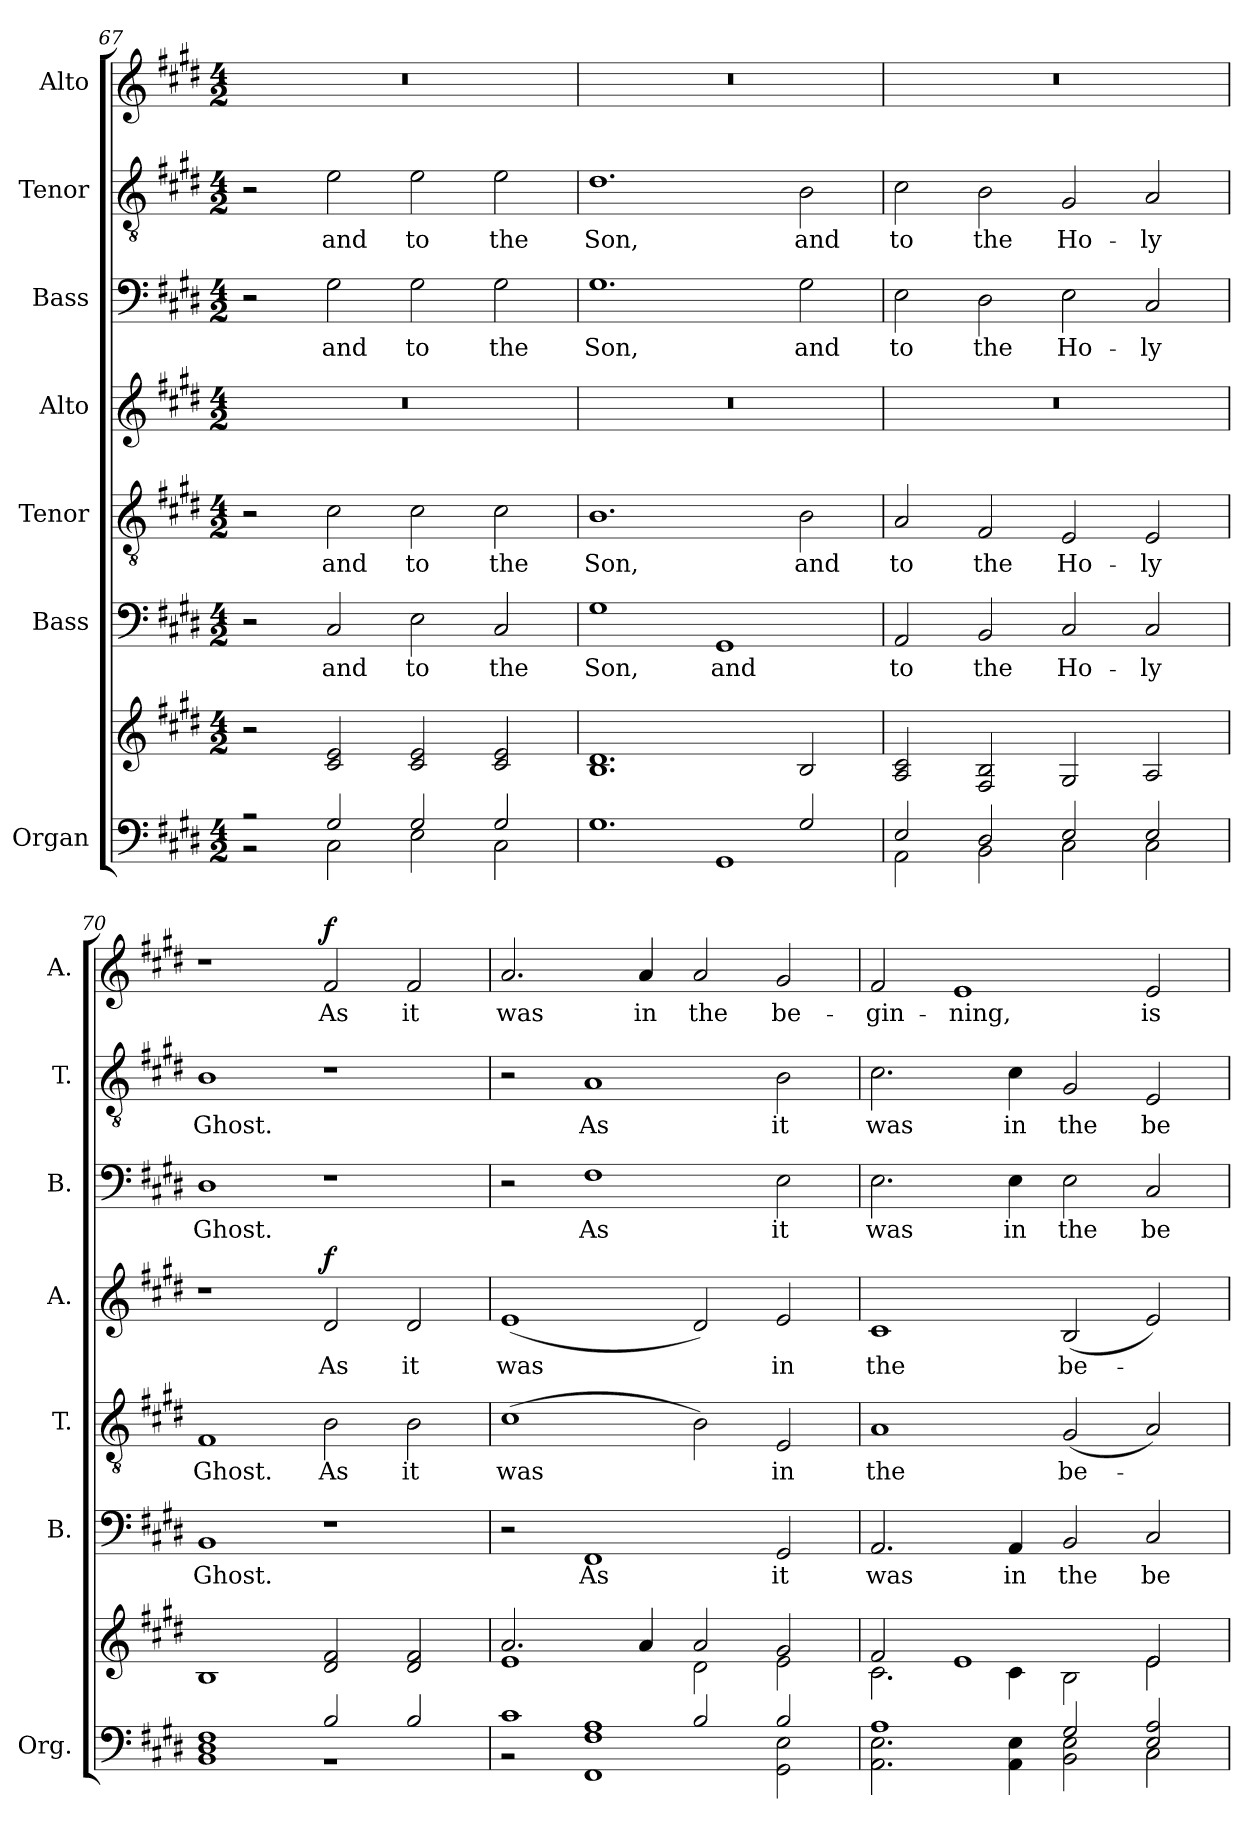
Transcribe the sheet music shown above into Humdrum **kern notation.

**kern	**kern	**kern	**text	**kern	**text	**kern	**text	**dynam	**kern	**text	**kern	**text	**kern	**text	**dynam
*part7	*part7	*part6	*part6	*part5	*part5	*part4	*part4	*part4	*part3	*part3	*part2	*part2	*part1	*part1	*part1
*staff8	*staff7	*staff6	*staff6	*staff5	*staff5	*staff4	*staff4	*staff4	*staff3	*staff3	*staff2	*staff2	*staff1	*staff1	*staff1
*I"Organ	*	*I"Bass	*	*I"Tenor	*	*I"Alto	*	*	*I"Bass	*	*I"Tenor	*	*I"Alto	*	*
*I'Org.	*	*I'B.	*	*I'T.	*	*I'A.	*	*	*I'B.	*	*I'T.	*	*I'A.	*	*
*clefF4	*clefG2	*clefF4	*	*clefGv2	*	*clefG2	*	*	*clefF4	*	*clefGv2	*	*clefG2	*	*
*	*	*	*	*ITrd7c12	*	*	*	*	*	*	*ITrd7c12	*	*	*	*
*k[f#c#g#d#]	*k[f#c#g#d#]	*k[f#c#g#d#]	*	*k[f#c#g#d#]	*	*k[f#c#g#d#]	*	*	*k[f#c#g#d#]	*	*k[f#c#g#d#]	*	*k[f#c#g#d#]	*	*
*E:	*E:	*E:	*	*E:	*	*E:	*	*	*E:	*	*E:	*	*E:	*	*
*M4/2	*M4/2	*M4/2	*	*M4/2	*	*M4/2	*	*	*M4/2	*	*M4/2	*	*M4/2	*	*
=67	=67	=67	=67	=67	=67	=67	=67	=67	=67	=67	=67	=67	=67	=67	=67
*^	*	*	*	*	*	*	*	*	*	*	*	*	*	*	*
!	!	!	!	!	!	!	!LO:N:vis=1	!	!	!	!	!	!	!LO:N:vis=1	!	!
2r	2r	2r	2r	.	2r	.	0r	.	.	2r	.	2r	.	0r	.	.
!	!	!	!	!LO:LY:b:color=#000000	!	!	!	!	!	!	!	!	!	!	!	!
!	!	!	!	!	!	!LO:LY:b:color=#000000	!	!	!	!	!	!	!	!	!	!
!	!	!	!	!	!	!	!	!	!	!	!LO:LY:b:color=#000000	!	!	!	!	!
!	!	!	!	!	!	!	!	!	!	!	!	!	!LO:LY:b:color=#000000	!	!	!
2G#i/	2C#i\	2c#i/ 2ei	2C#i/	and	2C#i\	and	.	.	.	2G#i\	and	2Ei\	and	.	.	.
!	!	!	!	!LO:LY:b:color=#000000	!	!	!	!	!	!	!	!	!	!	!	!
!	!	!	!	!	!	!LO:LY:b:color=#000000	!	!	!	!	!	!	!	!	!	!
!	!	!	!	!	!	!	!	!	!	!	!LO:LY:b:color=#000000	!	!	!	!	!
!	!	!	!	!	!	!	!	!	!	!	!	!	!LO:LY:b:color=#000000	!	!	!
2G#i/	2Ei\	2c#i/ 2ei	2Ei\	to	2C#i\	to	.	.	.	2G#i\	to	2Ei\	to	.	.	.
!	!	!	!	!LO:LY:b:color=#000000	!	!	!	!	!	!	!	!	!	!	!	!
!	!	!	!	!	!	!LO:LY:b:color=#000000	!	!	!	!	!	!	!	!	!	!
!	!	!	!	!	!	!	!	!	!	!	!LO:LY:b:color=#000000	!	!	!	!	!
!	!	!	!	!	!	!	!	!	!	!	!	!	!LO:LY:b:color=#000000	!	!	!
2G#i/	2C#i\	2c#i/ 2ei	2C#i/	the	2C#i\	the	.	.	.	2G#i\	the	2Ei\	the	.	.	.
=68	=68	=68	=68	=68	=68	=68	=68	=68	=68	=68	=68	=68	=68	=68	=68	=68
!	!	!	!	!LO:LY:b:color=#000000	!	!	!	!	!	!	!	!	!	!	!	!
!	!	!	!	!	!	!LO:LY:b:color=#000000	!LO:N:vis=1	!	!	!	!	!	!	!	!	!
!	!	!	!	!	!	!	!	!	!	!	!LO:LY:b:color=#000000	!	!	!	!	!
!	!	!	!	!	!	!	!	!	!	!	!	!	!LO:LY:b:color=#000000	!LO:N:vis=1	!	!
1.G#i	1ryy	1.Bi 1.d#i	1G#i	Son,	1.BBi	Son,	0r	.	.	1.G#i	Son,	1.D#i	Son,	0r	.	.
!	!	!	!	!LO:LY:b:color=#000000	!	!	!	!	!	!	!	!	!	!	!	!
.	1GG#i	.	1GG#i	and	.	.	.	.	.	.	.	.	.	.	.	.
!	!	!	!	!	!	!LO:LY:b:color=#000000	!	!	!	!	!	!	!	!	!	!
!	!	!	!	!	!	!	!	!	!	!	!LO:LY:b:color=#000000	!	!	!	!	!
!	!	!	!	!	!	!	!	!	!	!	!	!	!LO:LY:b:color=#000000	!	!	!
2G#i/	.	2Bi/	.	.	2BBi\	and	.	.	.	2G#i\	and	2BBi\	and	.	.	.
=69	=69	=69	=69	=69	=69	=69	=69	=69	=69	=69	=69	=69	=69	=69	=69	=69
!	!	!	!	!LO:LY:b:color=#000000	!	!	!	!	!	!	!	!	!	!	!	!
!	!	!	!	!	!	!LO:LY:b:color=#000000	!LO:N:vis=1	!	!	!	!	!	!	!	!	!
!	!	!	!	!	!	!	!	!	!	!	!LO:LY:b:color=#000000	!	!	!	!	!
!	!	!	!	!	!	!	!	!	!	!	!	!	!LO:LY:b:color=#000000	!LO:N:vis=1	!	!
2Ei/	2AAi\	2Ai/ 2c#i	2AAi/	to	2AAi/	to	0r	.	.	2Ei\	to	2C#i\	to	0r	.	.
!	!	!	!	!LO:LY:b:color=#000000	!	!	!	!	!	!	!	!	!	!	!	!
!	!	!	!	!	!	!LO:LY:b:color=#000000	!	!	!	!	!	!	!	!	!	!
!	!	!	!	!	!	!	!	!	!	!	!LO:LY:b:color=#000000	!	!	!	!	!
!	!	!	!	!	!	!	!	!	!	!	!	!	!LO:LY:b:color=#000000	!	!	!
2D#i/	2BBi\	2F#i/ 2Bi	2BBi/	the	2FF#i/	the	.	.	.	2D#i\	the	2BBi\	the	.	.	.
!	!	!	!	!LO:LY:b:color=#000000	!	!	!	!	!	!	!	!	!	!	!	!
!	!	!	!	!	!	!LO:LY:b:color=#000000	!	!	!	!	!	!	!	!	!	!
!	!	!	!	!	!	!	!	!	!	!	!LO:LY:b:color=#000000	!	!	!	!	!
!	!	!	!	!	!	!	!	!	!	!	!	!	!LO:LY:b:color=#000000	!	!	!
2Ei/	2C#i\	2G#i/	2C#i/	Ho-	2EEi/	Ho-	.	.	.	2Ei\	Ho-	2GG#i/	Ho-	.	.	.
!	!	!	!	!LO:LY:b:color=#000000	!	!	!	!	!	!	!	!	!	!	!	!
!	!	!	!	!	!	!LO:LY:b:color=#000000	!	!	!	!	!	!	!	!	!	!
!	!	!	!	!	!	!	!	!	!	!	!LO:LY:b:color=#000000	!	!	!	!	!
!	!	!	!	!	!	!	!	!	!	!	!	!	!LO:LY:b:color=#000000	!	!	!
2Ei/	2C#i\	2Ai/	2C#i/	-ly	2EEi/	-ly	.	.	.	2C#i/	-ly	2AAi/	-ly	.	.	.
=70	=70	=70	=70	=70	=70	=70	=70	=70	=70	=70	=70	=70	=70	=70	=70	=70
!	!	!	!	!LO:LY:b:color=#000000	!	!	!	!	!	!	!	!	!	!	!	!
!	!	!	!	!	!	!LO:LY:b:color=#000000	!	!	!	!	!	!	!	!	!	!
!	!	!	!	!	!	!	!	!	!	!	!LO:LY:b:color=#000000	!	!	!	!	!
!	!	!	!	!	!	!	!	!	!	!	!	!	!LO:LY:b:color=#000000	!	!	!
1F#i	1BBi 1D#i	1Bi	1BBi	Ghost.	1FF#i	Ghost.	1r	.	.	1D#i	Ghost.	1BBi	Ghost.	1r	.	.
!	!	!	!	!	!	!LO:LY:b:color=#000000	!	!	!	!	!	!	!	!	!	!
!	!	!	!	!	!	!	!	!LO:LY:b:color=#000000	!	!	!	!	!	!	!	!
!	!	!	!	!	!	!	!	!	!	!	!	!	!	!	!LO:LY:b:color=#000000	!
2Bi/	1r	2d#i/ 2f#i	1r	.	2BBi\	As	2d#i/	As	f	1r	.	1r	.	2f#i/	As	f
!	!	!	!	!	!	!LO:LY:b:color=#000000	!	!	!	!	!	!	!	!	!	!
!	!	!	!	!	!	!	!	!LO:LY:b:color=#000000	!	!	!	!	!	!	!	!
!	!	!	!	!	!	!	!	!	!	!	!	!	!	!	!LO:LY:b:color=#000000	!
2Bi/	.	2d#i/ 2f#i	.	.	2BBi\	it	2d#i/	it	.	.	.	.	.	2f#i/	it	.
!!LO:LB:g=z
=71	=71	=71	=71	=71	=71	=71	=71	=71	=71	=71	=71	=71	=71	=71	=71	=71
*	*	*^	*	*	*	*	*	*	*	*	*	*	*	*	*	*
!	!	!	!	!	!	!	!LO:LY:b:color=#000000	!	!	!	!	!	!	!	!	!	!
!	!	!	!	!	!	!	!	!	!LO:LY:b:color=#000000	!	!	!	!	!	!	!	!
!	!	!	!	!	!	!	!	!	!	!	!	!	!	!	!	!LO:LY:b:color=#000000	!
1c#i	2r	2.ai/	1ei	2r	.	(1C#i	was	(1ei	was	.	2r	.	2r	.	2.ai/	was	.
!	!	!	!	!	!LO:LY:b:color=#000000	!	!	!	!	!	!	!	!	!	!	!	!
!	!	!	!	!	!	!	!	!	!	!	!	!LO:LY:b:color=#000000	!	!	!	!	!
!	!	!	!	!	!	!	!	!	!	!	!	!	!	!LO:LY:b:color=#000000	!	!	!
.	1FF#i 1F#i 1Ai	.	.	1FF#i	As	.	.	.	.	.	1F#i	As	1AAi	As	.	.	.
!	!	!	!	!	!	!	!	!	!	!	!	!	!	!	!	!LO:LY:b:color=#000000	!
.	.	4ai/	.	.	.	.	.	.	.	.	.	.	.	.	4ai/	in	.
!	!	!	!	!	!	!	!	!	!	!	!	!	!	!	!	!LO:LY:b:color=#000000	!
2Bi/	.	2ai/	2d#i\	.	.	2BBi\)	.	2d#i/)	.	.	.	.	.	.	2ai/	the	.
!	!	!	!	!	!LO:LY:b:color=#000000	!	!	!	!	!	!	!	!	!	!	!	!
!	!	!	!	!	!	!	!LO:LY:b:color=#000000	!	!	!	!	!	!	!	!	!	!
!	!	!	!	!	!	!	!	!	!LO:LY:b:color=#000000	!	!	!	!	!	!	!	!
!	!	!	!	!	!	!	!	!	!	!	!	!LO:LY:b:color=#000000	!	!	!	!	!
!	!	!	!	!	!	!	!	!	!	!	!	!	!	!LO:LY:b:color=#000000	!	!	!
!	!	!	!	!	!	!	!	!	!	!	!	!	!	!	!	!LO:LY:b:color=#000000	!
2Bi/	2GG#i\ 2Ei	2g#i/	2ei\	2GG#i/	it	2EEi/	in	2ei/	in	.	2Ei\	it	2BBi\	it	2g#i/	be-	.
=72	=72	=72	=72	=72	=72	=72	=72	=72	=72	=72	=72	=72	=72	=72	=72	=72	=72
!	!	!	!	!	!LO:LY:b:color=#000000	!	!	!	!	!	!	!	!	!	!	!	!
!	!	!	!	!	!	!	!LO:LY:b:color=#000000	!	!	!	!	!	!	!	!	!	!
!	!	!	!	!	!	!	!	!	!LO:LY:b:color=#000000	!	!	!	!	!	!	!	!
!	!	!	!	!	!	!	!	!	!	!	!	!LO:LY:b:color=#000000	!	!	!	!	!
!	!	!	!	!	!	!	!	!	!	!	!	!	!	!LO:LY:b:color=#000000	!	!	!
!	!	!	!	!	!	!	!	!	!	!	!	!	!	!	!	!LO:LY:b:color=#000000	!
1Ai	2.AAi\ 2.Ei	2f#i/	2.c#i\	2.AAi/	was	1AAi	the	1c#i	the	.	2.Ei\	was	2.C#i\	was	2f#i/	-gin-	.
!	!	!	!	!	!	!	!	!	!	!	!	!	!	!	!	!LO:LY:b:color=#000000	!
.	.	1ei	.	.	.	.	.	.	.	.	.	.	.	.	1ei	-ning,	.
!	!	!	!	!	!LO:LY:b:color=#000000	!	!	!	!	!	!	!	!	!	!	!	!
!	!	!	!	!	!	!	!	!	!	!	!	!LO:LY:b:color=#000000	!	!	!	!	!
!	!	!	!	!	!	!	!	!	!	!	!	!	!	!LO:LY:b:color=#000000	!	!	!
.	4AAi\ 4Ei	.	4c#i\	4AAi/	in	.	.	.	.	.	4Ei\	in	4C#i\	in	.	.	.
!	!	!	!	!	!LO:LY:b:color=#000000	!	!	!	!	!	!	!	!	!	!	!	!
!	!	!	!	!	!	!	!LO:LY:b:color=#000000	!	!	!	!	!	!	!	!	!	!
!	!	!	!	!	!	!	!	!	!LO:LY:b:color=#000000	!	!	!	!	!	!	!	!
!	!	!	!	!	!	!	!	!	!	!	!	!LO:LY:b:color=#000000	!	!	!	!	!
!	!	!	!	!	!	!	!	!	!	!	!	!	!	!LO:LY:b:color=#000000	!	!	!
2G#i/	2BBi\ 2Ei	.	2Bi\	2BBi/	the	(2GG#i/	be-	(2Bi/	be-	.	2Ei\	the	2GG#i/	the	.	.	.
!	!	!	!	!	!LO:LY:b:color=#000000	!	!	!	!	!	!	!	!	!	!	!	!
!	!	!	!	!	!	!	!	!	!	!	!	!LO:LY:b:color=#000000	!	!	!	!	!
!	!	!	!	!	!	!	!	!	!	!	!	!	!	!LO:LY:b:color=#000000	!	!	!
!	!	!	!	!	!	!	!	!	!	!	!	!	!	!	!	!LO:LY:b:color=#000000	!
2Ei/ 2Ai	2C#i\	2ei/	2ei\	2C#i/	be-	2AAi/)	.	2ei/)	.	.	2C#i/	be-	2EEi/	be-	2ei/	is	.
*v	*v	*	*	*	*	*	*	*	*	*	*	*	*	*	*	*	*
*	*v	*v	*	*	*	*	*	*	*	*	*	*	*	*	*	*
=	=	=	=	=	=	=	=	=	=	=	=	=	=	=	=
*-	*-	*-	*-	*-	*-	*-	*-	*-	*-	*-	*-	*-	*-	*-	*-
